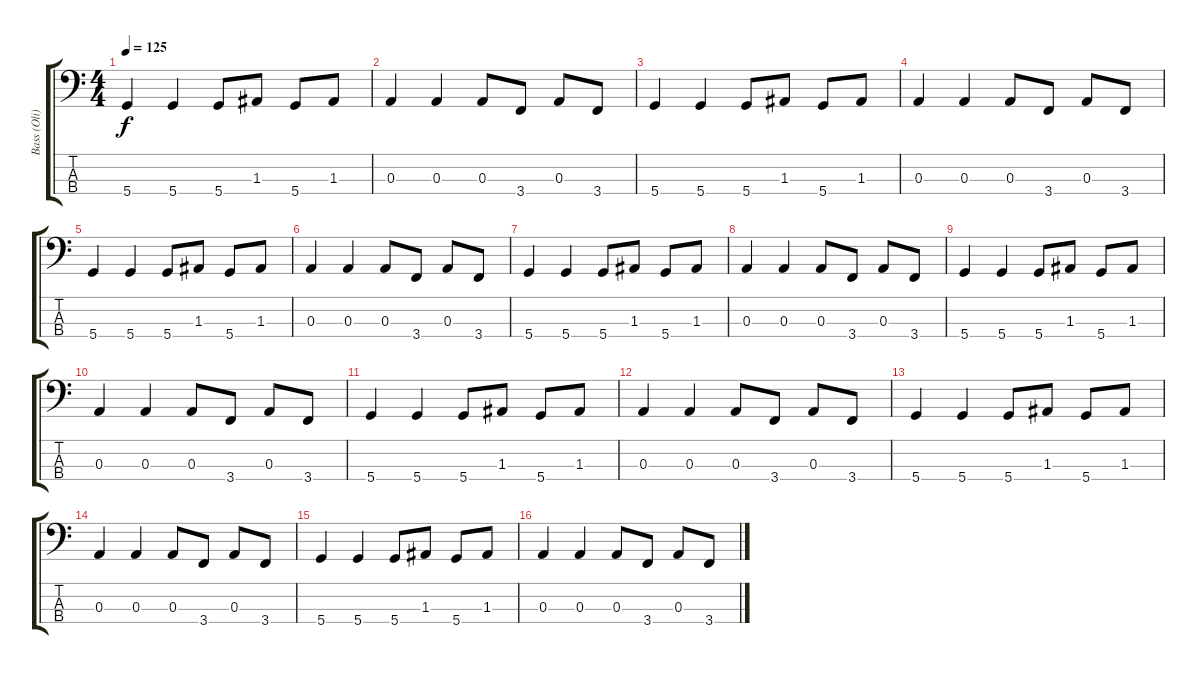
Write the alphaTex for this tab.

\track ("Bass (Oli)" "Bass (Oli)") {instrument electricbassfinger}
\staff {score tabs}
\tuning (G2 D2 A1 D1) {hide}
\ts (4 4)
\tempo 125
\clef f4
\ks c
5.4.4{dy f} 5.4.4 5.4.8 1.3.8 5.4.8 1.3.8 |
0.3.4 0.3.4 0.3.8 3.4.8 0.3.8 3.4.8 |
5.4.4 5.4.4 5.4.8 1.3.8 5.4.8 1.3.8 |
0.3.4 0.3.4 0.3.8 3.4.8 0.3.8 3.4.8 |
5.4.4 5.4.4 5.4.8 1.3.8 5.4.8 1.3.8 |
0.3.4 0.3.4 0.3.8 3.4.8 0.3.8 3.4.8 |
5.4.4 5.4.4 5.4.8 1.3.8 5.4.8 1.3.8 |
0.3.4 0.3.4 0.3.8 3.4.8 0.3.8 3.4.8 |
5.4.4 5.4.4 5.4.8 1.3.8 5.4.8 1.3.8 |
0.3.4 0.3.4 0.3.8 3.4.8 0.3.8 3.4.8 |
5.4.4 5.4.4 5.4.8 1.3.8 5.4.8 1.3.8 |
0.3.4 0.3.4 0.3.8 3.4.8 0.3.8 3.4.8 |
5.4.4 5.4.4 5.4.8 1.3.8 5.4.8 1.3.8 |
0.3.4 0.3.4 0.3.8 3.4.8 0.3.8 3.4.8 |
5.4.4 5.4.4 5.4.8 1.3.8 5.4.8 1.3.8 |
0.3.4 0.3.4 0.3.8 3.4.8 0.3.8 3.4.8
